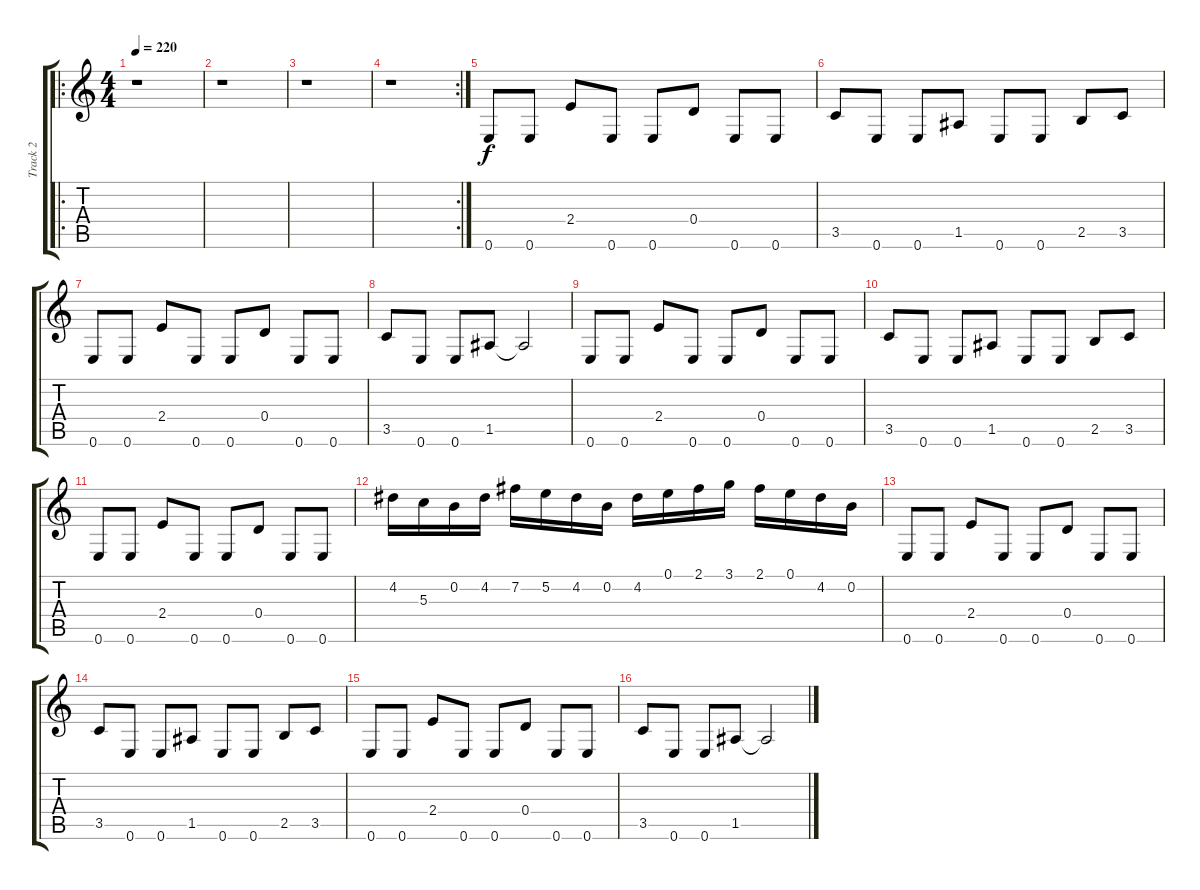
\track ("Track 2" "Track 2") {instrument overdrivenguitar}
\staff {score tabs}
\tuning (E4 B3 G3 D3 A2 E2) {hide}
\ro
\ts (4 4)
\tempo 220
\clef g2
\ks c
r.1{dy f instrument overdrivenguitar} |
r.1 |
r.1 |
\rc 2
r.1 |
0.6.8 0.6.8 2.4.8 0.6.8 0.6.8 0.4.8 0.6.8 0.6.8 |
3.5.8 0.6.8 0.6.8 1.5.8 0.6.8 0.6.8 2.5.8 3.5.8 |
0.6.8 0.6.8 2.4.8 0.6.8 0.6.8 0.4.8 0.6.8 0.6.8 |
3.5.8 0.6.8 0.6.8 1.5.8 1.5{t}.2 |
0.6.8 0.6.8 2.4.8 0.6.8 0.6.8 0.4.8 0.6.8 0.6.8 |
3.5.8 0.6.8 0.6.8 1.5.8 0.6.8 0.6.8 2.5.8 3.5.8 |
0.6.8 0.6.8 2.4.8 0.6.8 0.6.8 0.4.8 0.6.8 0.6.8 |
4.2.16 5.3.16 0.2.16 4.2.16 7.2.16 5.2.16 4.2.16 0.2.16 4.2.16 0.1.16 2.1.16 3.1.16 2.1.16 0.1.16 4.2.16 0.2.16 |
0.6.8 0.6.8 2.4.8 0.6.8 0.6.8 0.4.8 0.6.8 0.6.8 |
3.5.8 0.6.8 0.6.8 1.5.8 0.6.8 0.6.8 2.5.8 3.5.8 |
0.6.8 0.6.8 2.4.8 0.6.8 0.6.8 0.4.8 0.6.8 0.6.8 |
3.5.8 0.6.8 0.6.8 1.5.8 1.5{t}.2
